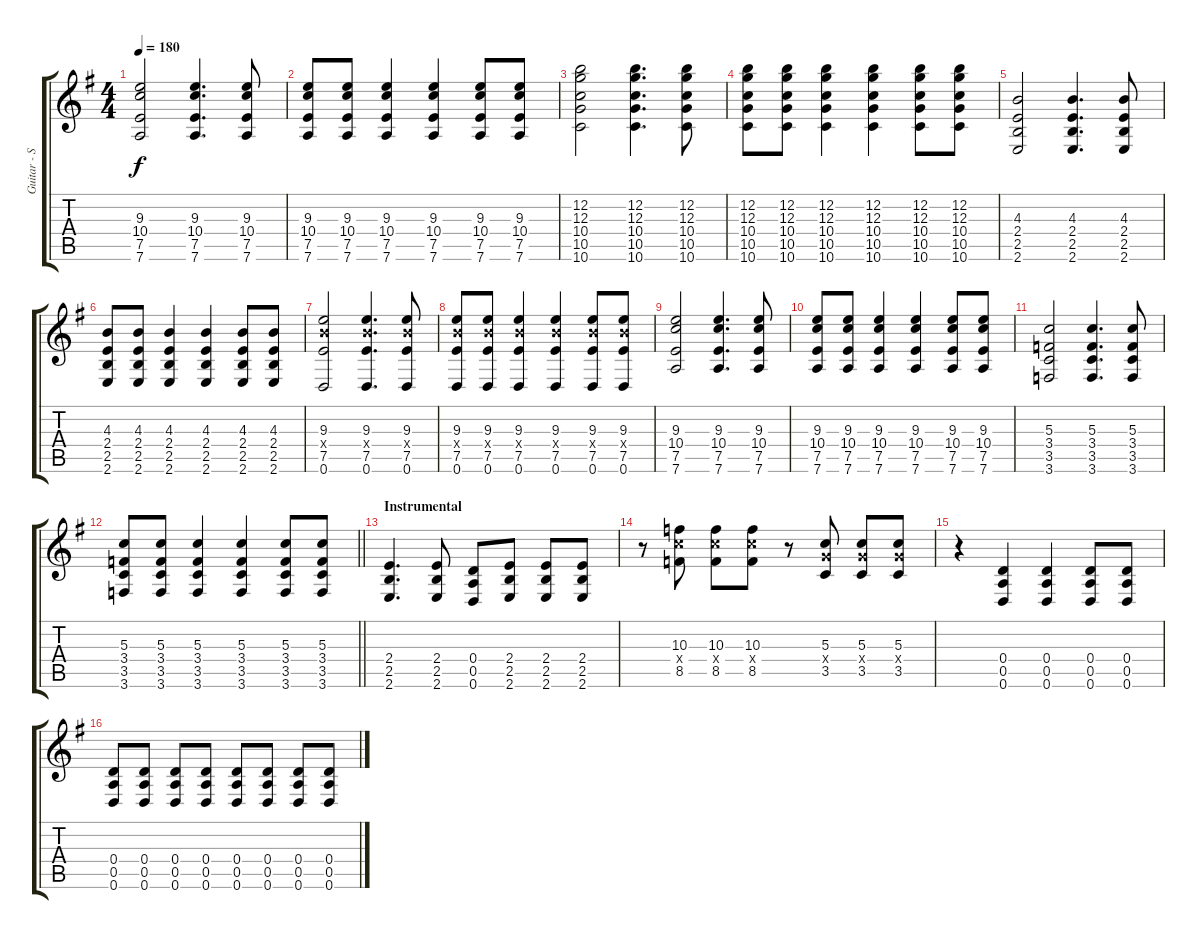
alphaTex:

\track ("Guitar - Simon Neil" "Guitar - S") {instrument electricguitarclean}
\staff {score tabs}
\tuning (E4 B3 G3 D3 A2 D2) {hide}
\ts (4 4)
\tempo 180
\clef g2
\ks eminor
(9.3 10.4 7.5 7.6).2{dy f} (9.3 10.4 7.5 7.6).4{d} (9.3 10.4 7.5 7.6).8 |
(9.3 10.4 7.5 7.6).8 (9.3 10.4 7.5 7.6).8 (9.3 10.4 7.5 7.6).4 (9.3 10.4 7.5 7.6).4 (9.3 10.4 7.5 7.6).8 (9.3 10.4 7.5 7.6).8 |
(12.2 12.3 10.4 10.5 10.6).2 (12.2 12.3 10.4 10.5 10.6).4{d} (12.2 12.3 10.4 10.5 10.6).8 |
(12.2 12.3 10.4 10.5 10.6).8 (12.2 12.3 10.4 10.5 10.6).8 (12.2 12.3 10.4 10.5 10.6).4 (12.2 12.3 10.4 10.5 10.6).4 (12.2 12.3 10.4 10.5 10.6).8 (12.2 12.3 10.4 10.5 10.6).8 |
(4.3 2.4 2.5 2.6).2 (4.3 2.4 2.5 2.6).4{d} (4.3 2.4 2.5 2.6).8 |
(4.3 2.4 2.5 2.6).8 (4.3 2.4 2.5 2.6).8 (4.3 2.4 2.5 2.6).4 (4.3 2.4 2.5 2.6).4 (4.3 2.4 2.5 2.6).8 (4.3 2.4 2.5 2.6).8 |
(9.3 9.4{x} 7.5 0.6).2 (9.3 9.4{x} 7.5 0.6).4{d} (9.3 9.4{x} 7.5 0.6).8 |
(9.3 9.4{x} 7.5 0.6).8 (9.3 9.4{x} 7.5 0.6).8 (9.3 9.4{x} 7.5 0.6).4 (9.3 9.4{x} 7.5 0.6).4 (9.3 9.4{x} 7.5 0.6).8 (9.3 9.4{x} 7.5 0.6).8 |
(9.3 10.4 7.5 7.6).2 (9.3 10.4 7.5 7.6).4{d} (9.3 10.4 7.5 7.6).8 |
(9.3 10.4 7.5 7.6).8 (9.3 10.4 7.5 7.6).8 (9.3 10.4 7.5 7.6).4 (9.3 10.4 7.5 7.6).4 (9.3 10.4 7.5 7.6).8 (9.3 10.4 7.5 7.6).8 |
(5.3 3.4 3.5 3.6).2 (5.3 3.4 3.5 3.6).4{d} (5.3 3.4 3.5 3.6).8 |
\barLineRight lightlight
(5.3 3.4 3.5 3.6).8 (5.3 3.4 3.5 3.6).8 (5.3 3.4 3.5 3.6).4 (5.3 3.4 3.5 3.6).4 (5.3 3.4 3.5 3.6).8 (5.3 3.4 3.5 3.6).8 |
\section ("" "Instrumental")
(2.4 2.5 2.6).4{d} (2.4 2.5 2.6).8 (0.4 0.5 0.6).8 (2.4 2.5 2.6).8 (2.4 2.5 2.6).8 (2.4 2.5 2.6).8 |
r.8{instrument electricguitarclean} (10.3 10.4{x} 8.5).8 (10.3 10.4{x} 8.5).8 (10.3 10.4{x} 8.5).8 r.8 (5.3 5.4{x} 3.5).8 (5.3 5.4{x} 3.5).8 (5.3 5.4{x} 3.5).8 |
r.4{instrument overdrivenguitar} (0.4 0.5 0.6).4 (0.4 0.5 0.6).4 (0.4 0.5 0.6).8 (0.4 0.5 0.6).8 |
(0.4 0.5 0.6).8 (0.4 0.5 0.6).8 (0.4 0.5 0.6).8 (0.4 0.5 0.6).8 (0.4 0.5 0.6).8 (0.4 0.5 0.6).8 (0.4 0.5 0.6).8 (0.4 0.5 0.6).8
